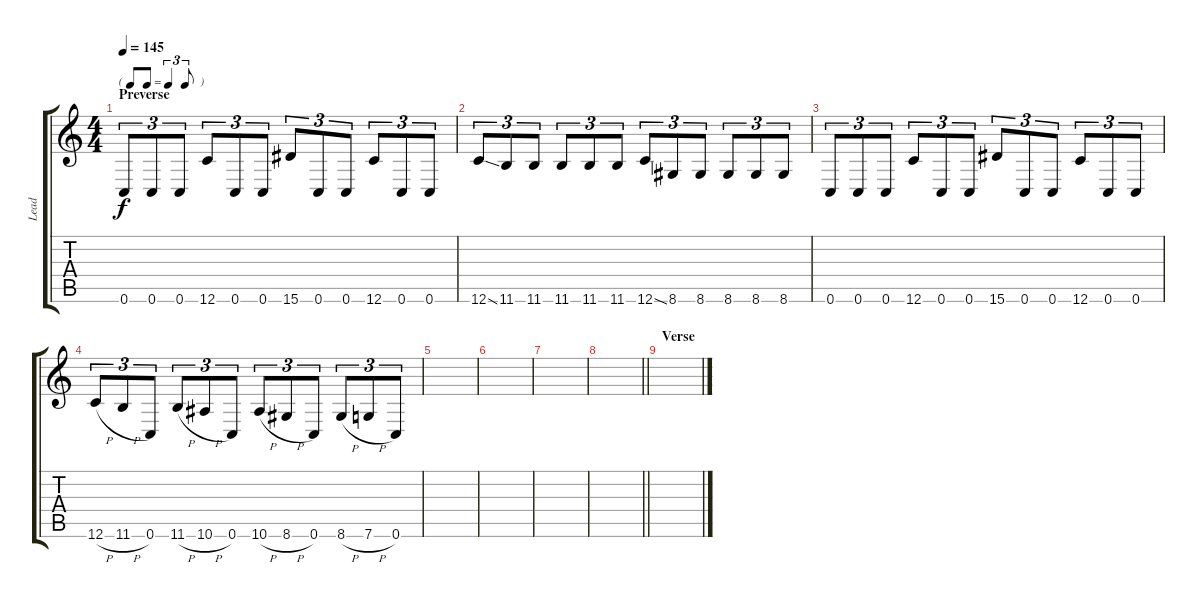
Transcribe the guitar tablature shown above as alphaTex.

\track ("Lead" "Lead") {instrument distortionguitar}
\staff {score tabs}
\tuning (D4 A3 F3 C3 G2 C2) {hide}
\ts (4 4)
\tf triplet8th
\section ("" "Preverse")
\tempo 145
\clef g2
\ks c
0.6.8{tu (3 2) dy f} 0.6.8{tu (3 2)} 0.6.8{tu (3 2)} 12.6.8{tu (3 2)} 0.6.8{tu (3 2)} 0.6.8{tu (3 2)} 15.6.8{tu (3 2)} 0.6.8{tu (3 2)} 0.6.8{tu (3 2)} 12.6.8{tu (3 2)} 0.6.8{tu (3 2)} 0.6.8{tu (3 2)} |
12.6{ss}.8{tu (3 2)} 11.6.8{tu (3 2)} 11.6.8{tu (3 2)} 11.6.8{tu (3 2)} 11.6.8{tu (3 2)} 11.6.8{tu (3 2)} 12.6{ss}.8{tu (3 2)} 8.6.8{tu (3 2)} 8.6.8{tu (3 2)} 8.6.8{tu (3 2)} 8.6.8{tu (3 2)} 8.6.8{tu (3 2)} |
0.6.8{tu (3 2)} 0.6.8{tu (3 2)} 0.6.8{tu (3 2)} 12.6.8{tu (3 2)} 0.6.8{tu (3 2)} 0.6.8{tu (3 2)} 15.6.8{tu (3 2)} 0.6.8{tu (3 2)} 0.6.8{tu (3 2)} 12.6.8{tu (3 2)} 0.6.8{tu (3 2)} 0.6.8{tu (3 2)} |
12.6{h}.8{tu (3 2)} 11.6{h}.8{tu (3 2)} 0.6.8{tu (3 2)} 11.6{h}.8{tu (3 2)} 10.6{h}.8{tu (3 2)} 0.6.8{tu (3 2)} 10.6{h}.8{tu (3 2)} 8.6{h}.8{tu (3 2)} 0.6.8{tu (3 2)} 8.6{h}.8{tu (3 2)} 7.6{h}.8{tu (3 2)} 0.6.8{tu (3 2)} |
|
|
|
\barLineRight lightlight
|
\section ("" "Verse")
